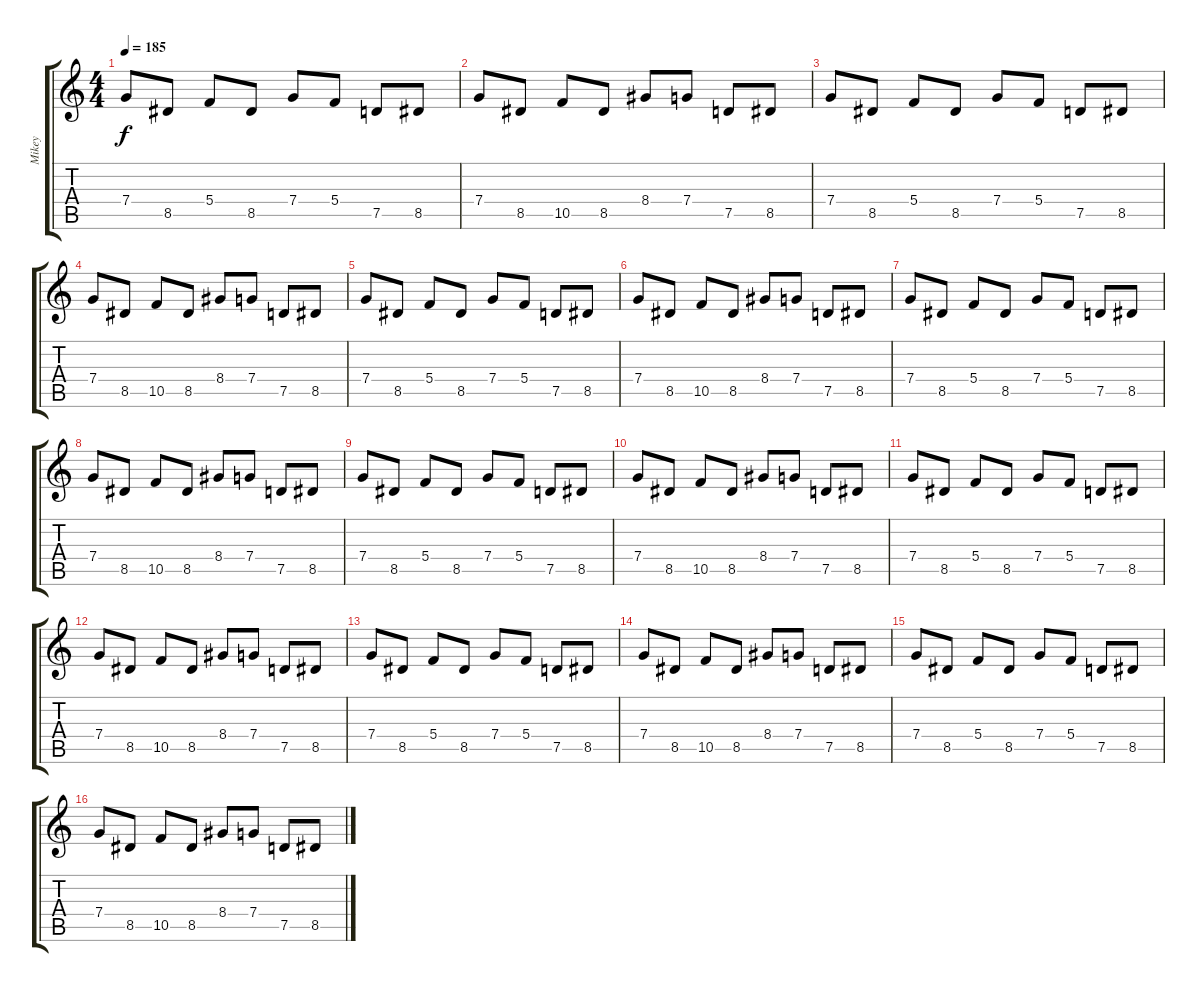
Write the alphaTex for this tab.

\track ("Mikey" "Mikey") {instrument overdrivenguitar}
\staff {score tabs}
\tuning (D4 A3 F3 C3 G2 C2) {hide}
\ts (4 4)
\tempo 185
\clef g2
\ks c
7.4.8{dy f} 8.5.8 5.4.8 8.5.8 7.4.8 5.4.8 7.5.8 8.5.8 |
7.4.8 8.5.8 10.5.8 8.5.8 8.4.8 7.4.8 7.5.8 8.5.8 |
7.4.8 8.5.8 5.4.8 8.5.8 7.4.8 5.4.8 7.5.8 8.5.8 |
7.4.8 8.5.8 10.5.8 8.5.8 8.4.8 7.4.8 7.5.8 8.5.8 |
7.4.8 8.5.8 5.4.8 8.5.8 7.4.8 5.4.8 7.5.8 8.5.8 |
7.4.8 8.5.8 10.5.8 8.5.8 8.4.8 7.4.8 7.5.8 8.5.8 |
7.4.8 8.5.8 5.4.8 8.5.8 7.4.8 5.4.8 7.5.8 8.5.8 |
7.4.8 8.5.8 10.5.8 8.5.8 8.4.8 7.4.8 7.5.8 8.5.8 |
7.4.8 8.5.8 5.4.8 8.5.8 7.4.8 5.4.8 7.5.8 8.5.8 |
7.4.8 8.5.8 10.5.8 8.5.8 8.4.8 7.4.8 7.5.8 8.5.8 |
7.4.8 8.5.8 5.4.8 8.5.8 7.4.8 5.4.8 7.5.8 8.5.8 |
7.4.8 8.5.8 10.5.8 8.5.8 8.4.8 7.4.8 7.5.8 8.5.8 |
7.4.8 8.5.8 5.4.8 8.5.8 7.4.8 5.4.8 7.5.8 8.5.8 |
7.4.8 8.5.8 10.5.8 8.5.8 8.4.8 7.4.8 7.5.8 8.5.8 |
7.4.8 8.5.8 5.4.8 8.5.8 7.4.8 5.4.8 7.5.8 8.5.8 |
7.4.8 8.5.8 10.5.8 8.5.8 8.4.8 7.4.8 7.5.8 8.5.8
